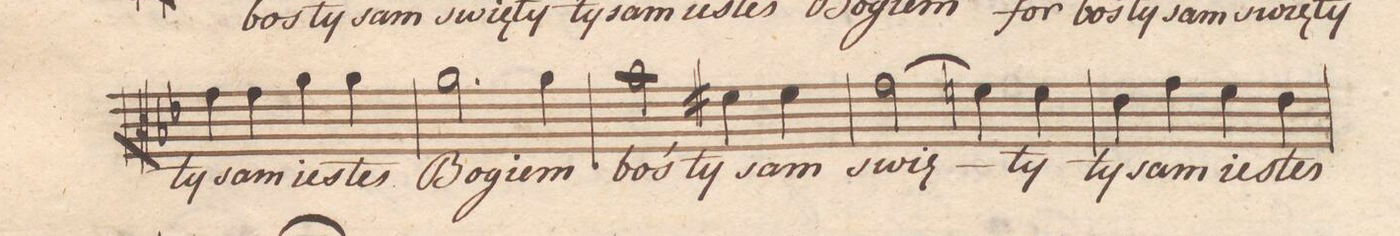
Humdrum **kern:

**kern	**text	**dynam
*I"Alto	*	*
*clefC3	*	*
*k[b-e-]	*	*
*met(c)	*	*
*M4/4	*	*
4g\	ty	.
4g\	sam	.
4a\	ies-	.
4a\	-tes	.
=112	=112	=112
2.a\	Bo-	.
4a\	-giem	.
=113	=113	=113
2b-\	boś	.
4f#X\	ty	.
4f#\	sam	.
=114	=114	=114
(2g\	swię-	.
4fn\)	.	.
4f\	-ty	.
=115	=115	=115
4e-\	ty	.
4g\	sam	.
4f\	ies-	.
4e-\	-tes	.
=116	=116	=116
*-	*-	*-
